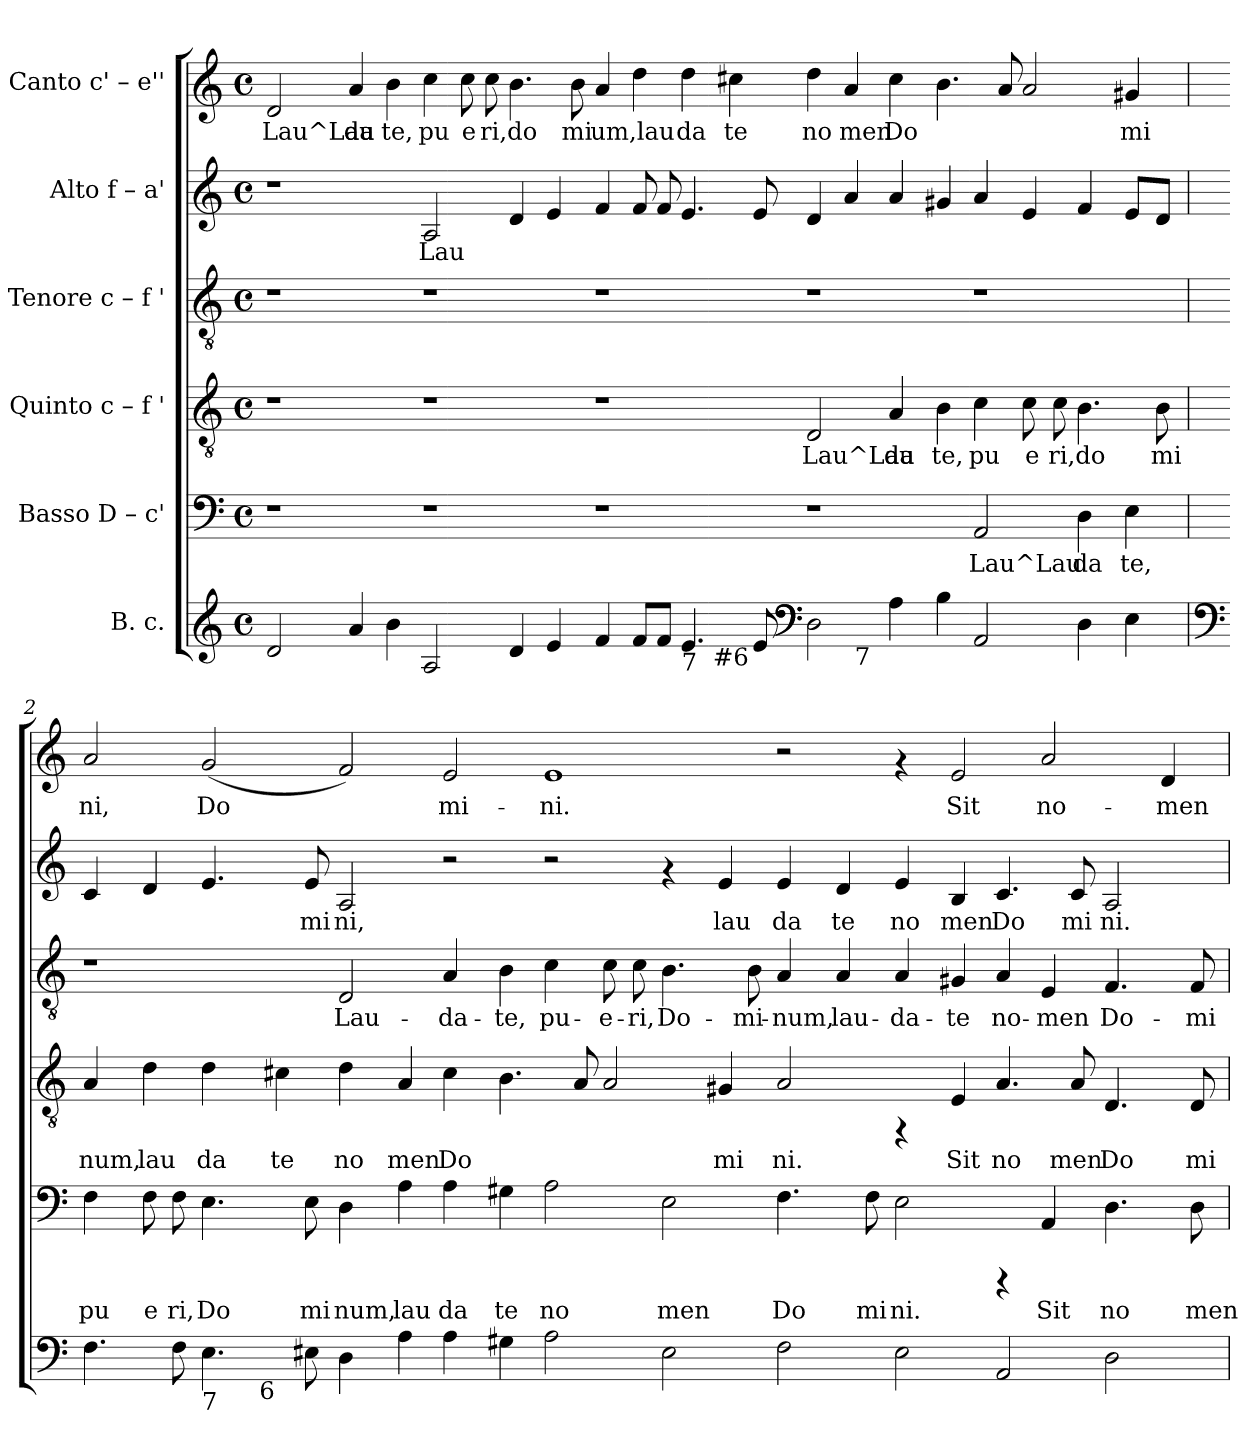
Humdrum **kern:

**kern	**kern	**text	**kern	**text	**kern	**text	**kern	**text	**kern	**text
*part6	*part5	*part5	*part4	*part4	*part3	*part3	*part2	*part2	*part1	*part1
*staff6	*staff5	*staff5	*staff4	*staff4	*staff3	*staff3	*staff2	*staff2	*staff1	*staff1
*I"B. c.	*I"Basso  D – c'	*	*I"Quinto  c – f '	*	*I"Tenore  c – f '	*	*I"Alto  f – a'	*	*I"Canto  c' – e''	*
!!LO:PB:g=z
*stria5	*stria5	*	*stria5	*	*stria5	*	*stria5	*	*stria5	*
*clefG2	*clefF4	*	*clefGv2	*	*clefGv2	*	*clefG2	*	*clefG2	*
*k[]	*k[]	*	*k[]	*	*k[]	*	*k[]	*	*k[]	*
*C:	*C:	*	*C:	*	*C:	*	*C:	*	*C:	*
*M4/4	*M4/4	*	*M4/4	*	*M4/4	*	*M4/4	*	*M4/4	*
*met(c)	*met(c)	*	*met(c)	*	*met(c)	*	*met(c)	*	*met(c)	*
=1	=1	=1	=1	=1	=1	=1	=1	=1	=1	=1
!	!	!	!	!	!	!	!	!	!	!LO:LY:b:rj
*^	*	*	*	*	*	*	*	*	*	*
*	*^	*	*	*	*	*	*	*	*	*	*
2d/	1ryy	1ryy	1r	.	1r	.	1r	.	1r	.	2d/	Lau^Lau
!	!	!	!	!	!	!	!	!	!	!	!	!LO:LY:b:rj
4a/	.	.	.	.	.	.	.	.	.	.	4a/	da
!	!	!	!	!	!	!	!	!	!	!	!	!LO:LY:b:rj
4b\	.	.	.	.	.	.	.	.	.	.	4b\	te,
!	!	!	!	!	!	!	!	!	!	!LO:LY:b:rj	!	!LO:LY:b:rj
2A/	1ryy	1ryy	1r	.	1r	.	1r	.	2A/	Lau	4cc\	pu
!	!	!	!	!	!	!	!	!	!	!	!	!LO:LY:b:rj
.	.	.	.	.	.	.	.	.	.	.	8cc\	e
!	!	!	!	!	!	!	!	!	!	!	!	!LO:LY:b:rj
.	.	.	.	.	.	.	.	.	.	.	8cc\	ri,do
!	!	!	!	!	!	!	!	!	!	!LO:LY:b:rj	!	!LO:LY:b:rj
4d/	.	.	.	.	.	.	.	.	4d/	.	4.b\	.
!	!	!	!	!	!	!	!	!	!	!LO:LY:b:rj	!	!
4e/	.	.	.	.	.	.	.	.	4e/	.	.	.
!	!	!	!	!	!	!	!	!	!	!	!	!LO:LY:b:rj
.	.	.	.	.	.	.	.	.	.	.	8b\	mi
!	!	!	!	!	!	!	!	!	!	!LO:LY:b:rj	!	!LO:LY:b:rj
4f/	2ryy	1ryy	1r	.	1r	.	1r	.	4f/	.	4a/	um,lau
!	!	!	!	!	!	!	!	!	!	!LO:LY:b:rj	!	!LO:LY:b:rj
8f/L	.	.	.	.	.	.	.	.	8f/	.	4dd\	.
!	!	!	!	!	!	!	!	!	!	!LO:LY:b:rj	!	!
8f/J	.	.	.	.	.	.	.	.	8f/	.	.	.
!LO:TX:b:t=7	!	!	!	!	!	!	!	!	!	!	!	!
!	!	!	!	!	!	!	!	!	!	!LO:LY:b:rj	!	!LO:LY:b:rj
4.e/	8.ryy	.	.	.	.	.	.	.	4.e/	.	4dd\	da
!	!LO:TX:b:t=#6	!	!	!	!	!	!	!	!	!	!	!
.	1ryy	.	.	.	.	.	.	.	.	.	.	.
!	!	!	!	!	!	!	!	!	!	!	!	!LO:LY:b:rj
.	.	.	.	.	.	.	.	.	.	.	4cc#X\	te
!	!	!	!	!	!	!	!	!	!	!LO:LY:b:rj	!	!
8e/	.	.	.	.	.	.	.	.	8e/	.	.	.
*clefF4	*	*	*	*	*	*	*	*	*	*	*	*
!	!	!	!	!	!	!LO:LY:b:rj	!	!	!	!LO:LY:b:rj	!	!LO:LY:b:rj
2D<\	.	4ryy	1r	.	2D/	Lau^Lau	1r	.	4d/	.	4dd\	no
!	!	!	!	!	!	!	!	!	!	!LO:LY:b:rj	!	!LO:LY:b:rj
.	.	32ryy	.	.	.	.	.	.	4a/	.	4a/	men
!	!	!LO:TX:b:t=7	!	!	!	!	!	!	!	!	!	!
.	.	1ryy	.	.	.	.	.	.	.	.	.	.
!	!	!	!	!	!	!LO:LY:b:rj	!	!	!	!LO:LY:b:rj	!	!LO:LY:b:rj
4A\	.	.	.	.	4A/	da	.	.	4a/	.	4cc#\	Do
.	1ryy	.	.	.	.	.	.	.	.	.	.	.
!	!	!	!	!	!	!LO:LY:b:rj	!	!	!	!LO:LY:b:rj	!	!LO:LY:b:rj
4B\	.	.	.	.	4B\	te,	.	.	4g#X/	.	4.b\	.
!	!	!	!	!LO:LY:b:rj	!	!LO:LY:b:rj	!	!	!	!LO:LY:b:rj	!	!
2AA/	.	.	2AA/	Lau^Lau	4c\	pu	1r	.	4a/	.	.	.
!	!	!	!	!	!	!	!	!	!	!	!	!LO:LY:b:rj
.	.	.	.	.	.	.	.	.	.	.	8a/	.
!	!	!	!	!	!	!LO:LY:b:rj	!	!	!	!LO:LY:b:rj	!	!LO:LY:b:rj
.	.	.	.	.	8c\	e	.	.	4e/	.	2a/	.
.	.	2ryy	.	.	.	.	.	.	.	.	.	.
!	!	!	!	!	!	!LO:LY:b:rj	!	!	!	!	!	!
.	.	.	.	.	8c\	ri,do	.	.	.	.	.	.
!	!	!	!	!LO:LY:b:rj	!	!LO:LY:b:rj	!	!	!	!LO:LY:b:rj	!	!
4D\	.	.	4D\	da	4.B\	.	.	.	4f/	.	.	.
.	4ryy	.	.	.	.	.	.	.	.	.	.	.
!	!	!	!	!LO:LY:b:rj	!	!	!	!	!	!LO:LY:b:rj	!	!LO:LY:b:rj
4E\	.	.	4E\	te,	.	.	.	.	8e/L	.	4g#X/	mi
.	.	8..ryy	.	.	.	.	.	.	.	.	.	.
!	!	!	!	!	!	!LO:LY:b:rj	!	!	!	!LO:LY:b:rj	!	!
.	.	.	.	.	8B\	mi	.	.	8d/J	.	.	.
.	16ryy	.	.	.	.	.	.	.	.	.	.	.
*v	*v	*v	*	*	*	*	*	*	*	*	*	*
!!LO:LB:g=z
=2	=2	=2	=2	=2	=2	=2	=2	=2	=2	=2
*clefF4	*	*	*	*	*	*	*	*	*	*
*^	*	*	*	*	*	*	*	*	*	*
*	*^	*	*	*	*	*	*	*	*	*	*
!	!	!	!	!LO:LY:b:rj	!	!LO:LY:b:rj	!	!	!	!LO:LY:b:rj	!	!LO:LY:b:rj
*	*v	*v	*	*	*	*	*	*	*	*	*	*
4.F\	2ryy	4F\	pu	4A/	num,	1r	.	4c/	-	2a/	ni,
!	!	!	!LO:LY:b:rj	!	!LO:LY:b:rj	!	!	!	!LO:LY:b:rj	!	!
.	.	8F\	e	4d\	lau	.	.	4d/	--	.	.
!	!	!	!LO:LY:b:rj	!	!	!	!	!	!	!	!
8F\	.	8F\	ri,	.	.	.	.	.	.	.	.
!LO:TX:b:t=7	!	!	!	!	!	!	!	!	!	!	!
!	!	!	!LO:LY:b:rj	!	!LO:LY:b:rj	!	!	!	!LO:LY:b:rj	!	!LO:LY:b:rj
4.E\	8ryy	4.E\	Do	4d\	da	.	.	4.e/	--	(<2g/	Do-
.	16ryy	.	.	.	.	.	.	.	.	.	.
.	64ryy	.	.	.	.	.	.	.	.	.	.
!	!LO:TX:b:t=6	!	!	!	!	!	!	!	!	!	!
.	1ryy	.	.	.	.	.	.	.	.	.	.
!	!	!	!	!	!LO:LY:b:rj	!	!	!	!	!	!
.	.	.	.	4c#X\	te	.	.	.	.	.	.
!	!	!	!LO:LY:b:rj	!	!	!	!	!	!LO:LY:b:rj	!	!
8E#\	.	8E\	mi	.	.	.	.	8e/	-mi	.	.
!	!	!	!LO:LY:b:rj	!	!LO:LY:b:rj	!	!LO:LY:b:cj	!	!LO:LY:b:rj	!	!LO:LY:b:rj
4D\	.	4D\	num,	4d\	no	2D/	Lau-	2A/	ni,	2f/)	--
!	!	!	!LO:LY:b:rj	!	!LO:LY:b:rj	!	!	!	!	!	!
4A\	.	4A\	lau	4A/	men	.	.	.	.	.	.
!	!	!	!LO:LY:b:rj	!	!LO:LY:b:rj	!	!LO:LY:b:cj	!	!	!	!LO:LY:b:rj
4A\	.	4A\	da	4c#\	Do	4A/	-da-	2r	.	2e/	-mi-
.	1ryy	.	.	.	.	.	.	.	.	.	.
!	!	!	!LO:LY:b:rj	!	!LO:LY:b:rj	!	!LO:LY:b:cj	!	!	!	!
4G#X\	.	4G#X\	te	4.B\	.	4B\	-te,	.	.	.	.
!	!	!	!LO:LY:b:rj	!	!	!	!LO:LY:b:cj	!	!	!	!LO:LY:b:rj
2A\	.	2A\	no	.	.	4c\	pu-	2r	.	1e	-ni.
!	!	!	!	!	!LO:LY:b:rj	!	!	!	!	!	!
.	.	.	.	8A/	.	.	.	.	.	.	.
!	!	!	!	!	!LO:LY:b:rj	!	!LO:LY:b:cj	!	!	!	!
.	.	.	.	2A/	.	8c\	-e-	.	.	.	.
!	!	!	!	!	!	!	!LO:LY:b:cj	!	!	!	!
.	.	.	.	.	.	8c\	-ri,	.	.	.	.
!	!	!	!LO:LY:b:rj	!	!	!	!LO:LY:b:cj	!	!	!	!
2E#\	.	2E\	men	.	.	4.B\	Do-	4rf	.	.	.
.	1ryy	.	.	.	.	.	.	.	.	.	.
!	!	!	!	!	!LO:LY:b:rj	!	!	!	!LO:LY:b:rj	!	!
.	.	.	.	4G#X/	mi	.	.	4e/	lau	.	.
!	!	!	!	!	!	!	!LO:LY:b:cj	!	!	!	!
.	.	.	.	.	.	8B\	-mi-	.	.	.	.
!	!	!	!LO:LY:b:rj	!	!LO:LY:b:rj	!	!LO:LY:b:cj	!	!LO:LY:b:rj	!	!
2F\	.	4.F\	Do	2A/	ni.	4A/	-num,	4e/	da	2r	.
!	!	!	!	!	!	!	!LO:LY:b:cj	!	!LO:LY:b:rj	!	!
.	.	.	.	.	.	4A/	lau-	4d/	te	.	.
!	!	!	!LO:LY:b:rj	!	!	!	!	!	!	!	!
.	.	8F\	mi	.	.	.	.	.	.	.	.
!	!	!	!LO:LY:b:rj	!	!	!	!LO:LY:b:cj	!	!LO:LY:b:rj	!	!
2E#\	.	2E\	ni.	4rFF	.	4A/	-da-	4e/	no	4rf	.
.	1ryy	.	.	.	.	.	.	.	.	.	.
!	!	!	!	!	!LO:LY:b:rj	!	!LO:LY:b:cj	!	!LO:LY:b:rj	!	!LO:LY:b:rj
.	.	.	.	4E/	Sit	4G#X/	-te	4B/	men	2e/	Sit
!	!	!	!	!	!LO:LY:b:rj	!	!LO:LY:b:cj	!	!LO:LY:b:rj	!	!
2AA/	.	4rCCC	.	4.A/	no	4A/	no-	4.c/	Do	.	.
!	!	!	!LO:LY:b:rj	!	!	!	!LO:LY:b:cj	!	!	!	!LO:LY:b:rj
.	.	4AA/	Sit	.	.	4E/	-men	.	.	2a/	no-
!	!	!	!	!	!LO:LY:b:rj	!	!	!	!LO:LY:b:rj	!	!
.	.	.	.	8A/	men	.	.	8c/	mi	.	.
!	!	!	!LO:LY:b:rj	!	!LO:LY:b:rj	!	!LO:LY:b:cj	!	!LO:LY:b:rj	!	!
2D\	.	4.D\	no	4.D/	Do	4.F/	Do-	2A/	ni.	.	.
.	4ryy	.	.	.	.	.	.	.	.	.	.
!	!	!	!	!	!	!	!	!	!	!	!LO:LY:b:rj
.	.	.	.	.	.	.	.	.	.	4d/	-men
!	!	!	!LO:LY:b:rj	!	!LO:LY:b:rj	!	!LO:LY:b:cj	!	!	!	!
.	.	8D\	men	8D/	mi	8F/	-mi-	.	.	.	.
.	32.ryy	.	.	.	.	.	.	.	.	.	.
*v	*v	*	*	*	*	*	*	*	*	*	*
=	=	=	=	=	=	=	=	=	=	=
*-	*-	*-	*-	*-	*-	*-	*-	*-	*-	*-
